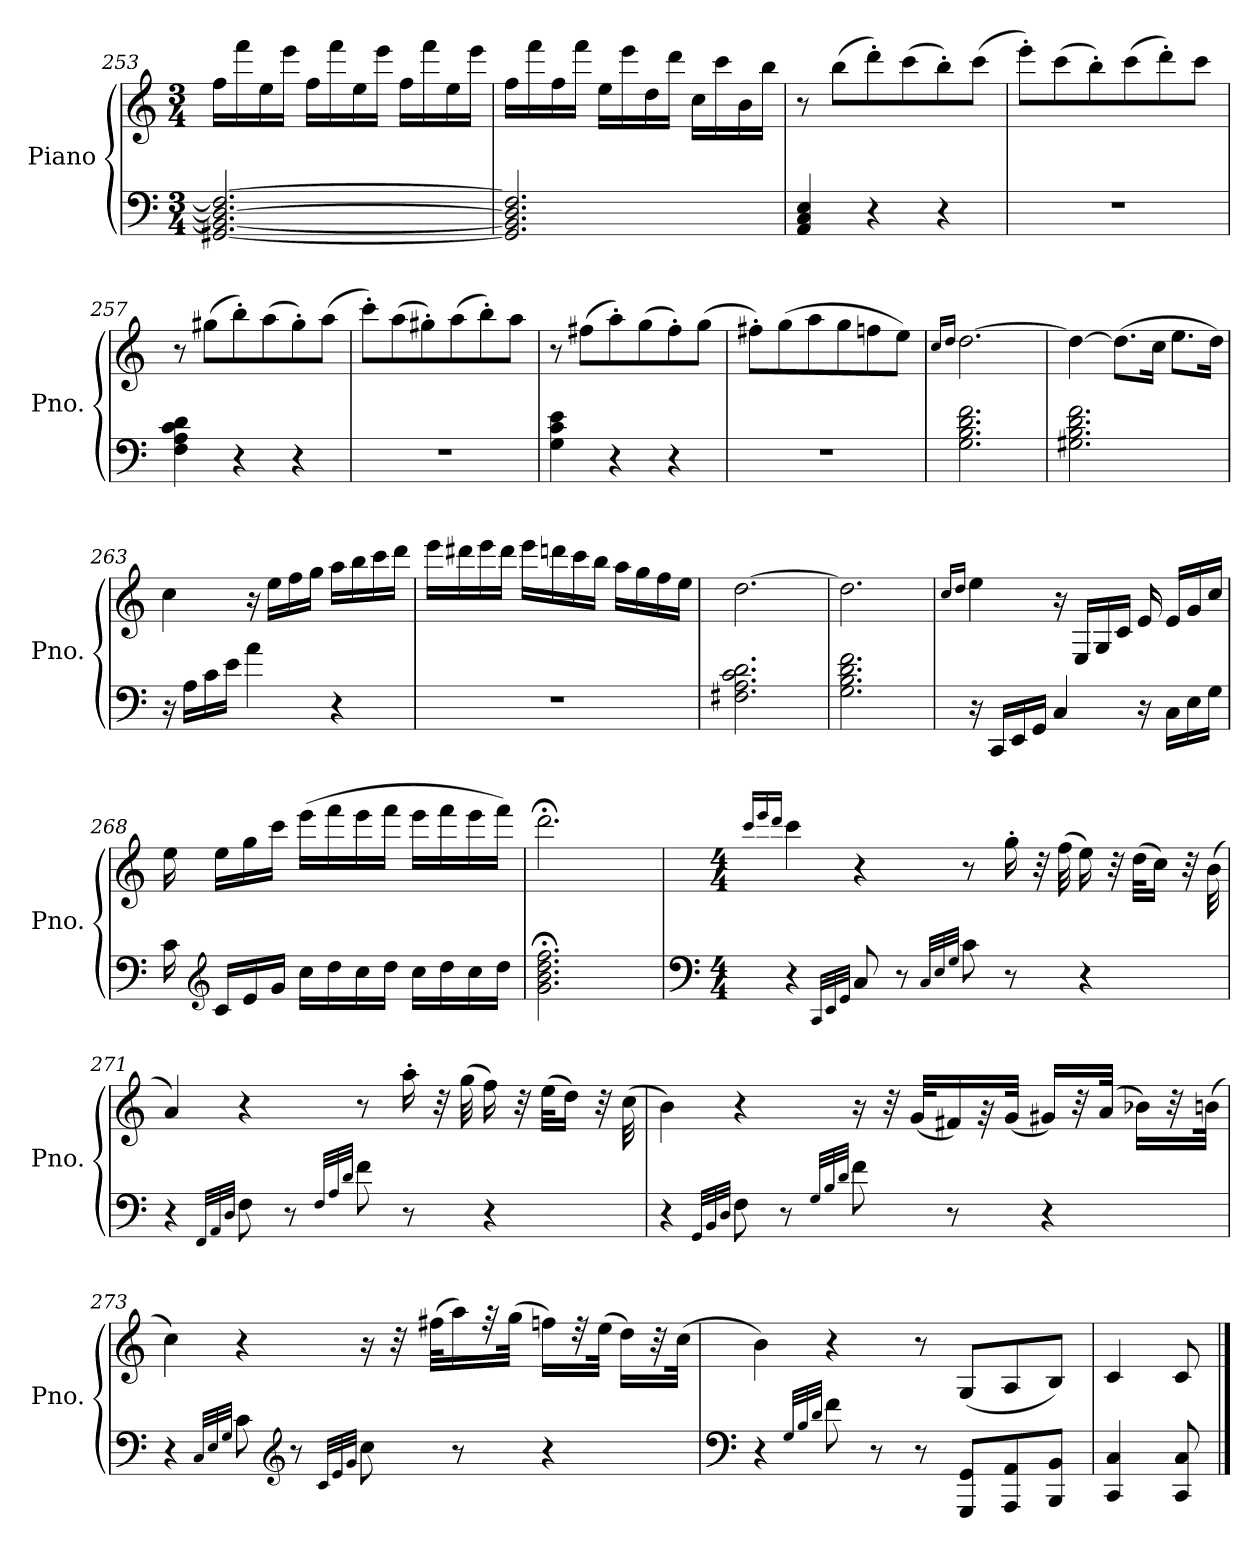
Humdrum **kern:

**kern	**kern
*part1	*part1
*staff2	*staff1
*I"Piano	*
*I'Pno.	*
*clefF4	*clefG2
*k[]	*k[]
*C:	*C:
*M3/4	*M3/4
=253	=253
[2.GG#X/ 2.BB/_ 2.D/_ 2.F/_	16ff\LL
.	16fff\
.	16ee\
.	16eee\JJ
.	16ff\LL
.	16fff\
.	16ee\
.	16eee\JJ
.	16ff\LL
.	16fff\
.	16ee\
.	16eee\JJ
!!LO:PB:g=z
=254	=254
2.GG#/] 2.BB/] 2.D/] 2.F/]	16ff\LL
.	16fff\
.	16ff\
.	16fff\JJ
.	16ee\LL
.	16eee\
.	16dd\
.	16ddd\JJ
.	16cc\LL
.	16ccc\
.	16b\
.	16bb\JJ
=255	=255
4AA/ 4C/ 4E/	8r
.	(>8bb\L
4r	8ddd'\)
.	(>8ccc\
4r	8bb'\)
.	(>8ccc\J
=256	=256
2.r	8eee'\L)
.	(>8ccc\
.	8bb'\)
.	(>8ccc\
.	8ddd'\)
.	8ccc\J
=257	=257
4F\ 4A\ 4c\ 4d\	8r
.	(>8gg#X\L
4r	8bb'\)
.	(>8aa\
4r	8gg#'\)
.	(>8aa\J
=258	=258
2.r	8ccc'\L)
.	(>8aa\
.	8gg#X'\)
.	(>8aa\
.	8bb'\)
.	8aa\J
!!LO:LB:g=z
=259	=259
4G\ 4c\ 4e\	8r
.	(>8ff#X\L
4r	8aa'\)
.	(>8gg\
4r	8ff#'\)
.	(>8gg\J
=260	=260
2.r	8ff#X'\L)
.	(>8gg\
.	8aa\
.	8gg\
.	8ffn\
.	8ee\J)
=261	=261
.	16qcc/LL
.	16qdd/JJ
2.G\ 2.B\ 2.d\ 2.f\	[2.dd\
=262	=262
2.G#X\ 2.B\ 2.d\ 2.f\	4dd\_
.	(>8.dd\L]
.	16cc\Jk
.	8.ee\L
.	16dd\Jk)
=263	=263
16r	4cc\
16A\LL	.
16c\	.
16e\JJ	.
4a\	16r
.	16ee\LL
.	16ff\
.	16gg\JJ
4r	16aa\LL
.	16bb\
.	16ccc\
.	16ddd\JJ
!!LO:LB:g=z
=264	=264
2.r	16eee\LL
.	16ddd#X\
.	16eee\
.	16ddd#\JJ
.	16eee\LL
.	16dddn\
.	16ccc\
.	16bb\JJ
.	16aa\LL
.	16gg\
.	16ff\
.	16ee\JJ
=265	=265
2.F#X\ 2.A\ 2.c\ 2.d\	[2.dd\
=266	=266
2.G\ 2.B\ 2.d\ 2.f\	2.dd\]
=267	=267
.	16qcc/LL
.	16qdd/JJ
16r	4ee\
16CC/LL	.
16EE/	.
16GG/JJ	.
4C/	16r
.	16E/LL
.	16G/
.	16c/JJ
16r	16e/
16C\LL	16e/LL
16E\	16g/
16G\JJ	16cc/JJ
!!LO:LB:g=z
=268	=268
16c\	16ee\
*clefG2	*
16c/LL	16ee\LL
16e/	16gg\
16g/JJ	16ccc\JJ
16cc\LL	(>16eee\LL
16dd\	16fff\
16cc\	16eee\
16dd\JJ	16fff\JJ
16cc\LL	16eee\LL
16dd\	16fff\
16cc\	16eee\
16dd\JJ	16fff\JJ)
=269	=269
2.g\;< 2.b\;< 2.dd\;< 2.ff\;<	2.ddd;<\
=270	=270
*clefF4	*
*M4/4	*M4/4
.	16qccc/LL
.	16qeee/
.	16qddd/JJ
4r	4ccc\
32qCC/LLL	.
32qEE/	.
32qGG/JJJ	.
8C/	4r
8r	.
32qC/LLL	.
32qE/	.
32qG/JJJ	.
8c\	8r
8r	16gg'\
.	32r
.	(>32ff\
4r	16ee\)
.	32r
.	(>32dd\KLL
.	16cc\JJ)
.	32r
.	(>32b\
!!LO:LB:g=z
=271	=271
4r	4a/)
32qFF/LLL	.
32qAA/	.
32qD/JJJ	.
8F\	4r
8r	.
32qF/LLL	.
32qA/	.
32qd/JJJ	.
8f\	8r
8r	16aa'\
.	32r
.	(>32gg\
4r	16ff\)
.	32r
.	(>32ee\KLL
.	16dd\JJ)
.	32r
.	(>32cc\
=272	=272
4r	4b\)
32qGG/LLL	.
32qBB/	.
32qD/JJJ	.
8F\	4r
8r	.
32qG/LLL	.
32qB/	.
32qd/JJJ	.
8f\	16r
.	32r
.	(<32g/KLL
8r	16f#X/)
.	32r
.	(<32g/JJk
4r	16g#X/LL)
.	32r
.	(>32a/JJk
.	16b-X\LL)
.	32r
.	(>32bn\JJk
!!LO:LB:g=z
=273	=273
4r	4cc\)
32qC/LLL	.
32qE/	.
32qG/JJJ	.
8c\	4r
*clefG2	*
8r	.
32qc/LLL	.
32qe/	.
32qg/JJJ	.
8cc\	16r
.	32r
.	(>32ff#X\KLL
8r	16aa\)
.	32r
.	(>32gg\JJk
4r	16ffn\LL)
.	32r
.	(>32ee\JJk
.	16dd\LL)
.	32r
.	(>32cc\JJk
=274	=274
*clefF4	*
4r	4b\)
32qG/LLL	.
32qB/	.
32qd/JJJ	.
8f\	4r
8r	.
8r	8r
8GGG/ 8GG/L	(<8G/L
8AAA/ 8AA/	8A/
8BBB/ 8BB/J	8B/J)
=275	=275
4CC/ 4C/	4c/
8CC/ 8C/	8c/
==	==
*-	*-
